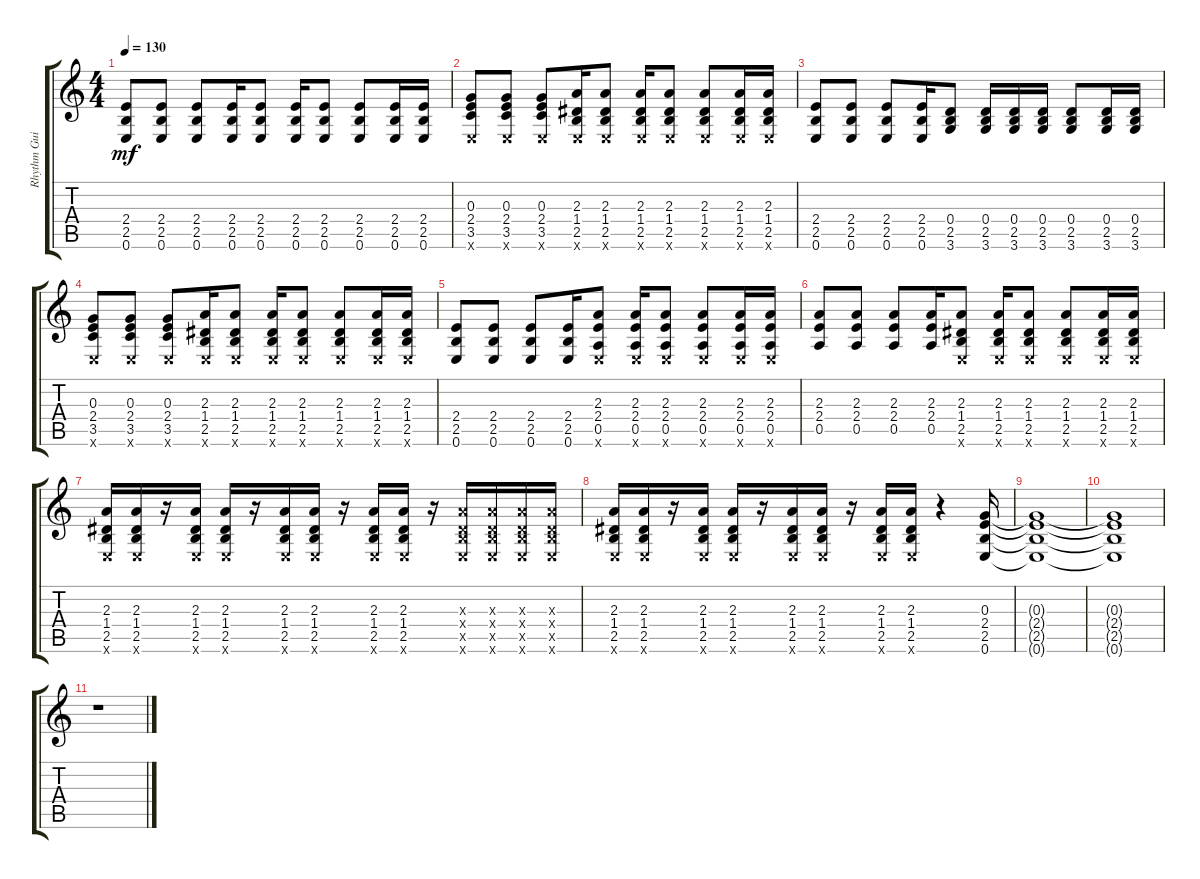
\track ("Rhythm Guitar" "Rhythm Gui") {instrument acousticguitarnylon}
\staff {score tabs}
\tuning (E4 B3 G3 D3 A2 E2) {hide}
\ts (4 4)
\tempo 130
\clef g2
\ks c
(2.4 2.5 0.6).8{dy mf} (2.4 2.5 0.6).8 (2.4 2.5 0.6).8 (2.4 2.5 0.6).16 (2.4 2.5 0.6).8 (2.4 2.5 0.6).16 (2.4 2.5 0.6).8 (2.4 2.5 0.6).8 (2.4 2.5 0.6).16 (2.4 2.5 0.6).16 |
(0.3 2.4 3.5 0.6{x}).8 (0.3 2.4 3.5 0.6{x}).8 (0.3 2.4 3.5 0.6{x}).8 (2.3 1.4 2.5 0.6{x}).16 (2.3 1.4 2.5 0.6{x}).8 (2.3 1.4 2.5 0.6{x}).16 (2.3 1.4 2.5 0.6{x}).8 (2.3 1.4 2.5 0.6{x}).8 (2.3 1.4 2.5 0.6{x}).16 (2.3 1.4 2.5 0.6{x}).16 |
(2.4 2.5 0.6).8 (2.4 2.5 0.6).8 (2.4 2.5 0.6).8 (2.4 2.5 0.6).16 (0.4 2.5 3.6).8 (0.4 2.5 3.6).16 (0.4 2.5 3.6).16 (0.4 2.5 3.6).16 (0.4 2.5 3.6).8 (0.4 2.5 3.6).16 (0.4 2.5 3.6).16 |
(0.3 2.4 3.5 0.6{x}).8 (0.3 2.4 3.5 0.6{x}).8 (0.3 2.4 3.5 0.6{x}).8 (2.3 1.4 2.5 0.6{x}).16 (2.3 1.4 2.5 0.6{x}).8 (2.3 1.4 2.5 0.6{x}).16 (2.3 1.4 2.5 0.6{x}).8 (2.3 1.4 2.5 0.6{x}).8 (2.3 1.4 2.5 0.6{x}).16 (2.3 1.4 2.5 0.6{x}).16 |
(2.4 2.5 0.6).8 (2.4 2.5 0.6).8 (2.4 2.5 0.6).8 (2.4 2.5 0.6).16 (2.3 2.4 0.5 0.6{x}).8 (2.3 2.4 0.5 0.6{x}).16 (2.3 2.4 0.5 0.6{x}).8 (2.3 2.4 0.5 0.6{x}).8 (2.3 2.4 0.5 0.6{x}).16 (2.3 2.4 0.5 0.6{x}).16 |
(2.3 2.4 0.5).8 (2.3 2.4 0.5).8 (2.3 2.4 0.5).8 (2.3 2.4 0.5).16 (2.3 1.4 2.5 0.6{x}).8 (2.3 1.4 2.5 0.6{x}).16 (2.3 1.4 2.5 0.6{x}).8 (2.3 1.4 2.5 0.6{x}).8 (2.3 1.4 2.5 0.6{x}).16 (2.3 1.4 2.5 0.6{x}).16 |
(2.3 1.4 2.5 0.6{x}).16 (2.3 1.4 2.5 0.6{x}).16 r.16 (2.3 1.4 2.5 0.6{x}).16 (2.3 1.4 2.5 0.6{x}).16 r.16 (2.3 1.4 2.5 0.6{x}).16 (2.3 1.4 2.5 0.6{x}).16 r.16 (2.3 1.4 2.5 0.6{x}).16 (2.3 1.4 2.5 0.6{x}).16 r.16 (2.3{x} 1.4{x} 2.5{x} 0.6{x}).16 (2.3{x} 1.4{x} 2.5{x} 0.6{x}).16 (2.3{x} 1.4{x} 2.5{x} 0.6{x}).16 (2.3{x} 1.4{x} 2.5{x} 0.6{x}).16 |
(2.3 1.4 2.5 0.6{x}).16 (2.3 1.4 2.5 0.6{x}).16 r.16 (2.3 1.4 2.5 0.6{x}).16 (2.3 1.4 2.5 0.6{x}).16 r.16 (2.3 1.4 2.5 0.6{x}).16 (2.3 1.4 2.5 0.6{x}).16 r.16 (2.3 1.4 2.5 0.6{x}).16 (2.3 1.4 2.5 0.6{x}).16 r.4 (0.3 2.4 2.5 0.6).16 |
(0.3{t} 2.4{t} 2.5{t} 0.6{t}).1 |
(0.3{t} 2.4{t} 2.5{t} 0.6{t}).1 |
r.1
